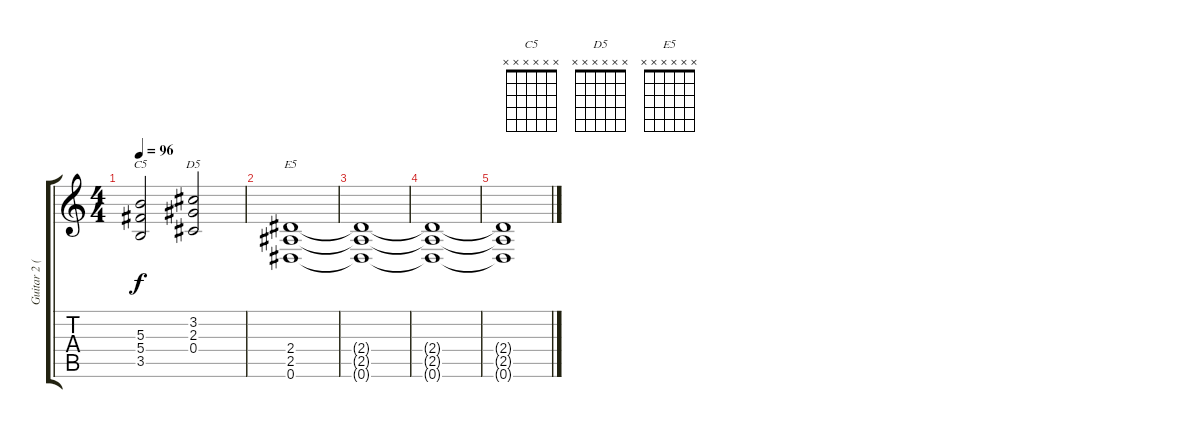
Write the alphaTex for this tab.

\track ("Guitar 2 (Izzy)" "Guitar 2 (") {instrument distortionguitar}
\staff {score tabs}
\tuning (Eb4 Bb3 Gb3 Db3 Ab2 Eb2) {hide}
\chord ("C5" x x x x x x)
\chord ("D5" x x x x x x)
\chord ("E5" x x x x x x)
\ts (4 4)
\tempo 96
\clef g2
\ks c
(5.3 5.4 3.5).2{ch "C5" dy f} (3.2 2.3 0.4).2{ch "D5"} |
(2.4 2.5 0.6).1{ch "E5"} |
(2.4{t} 2.5{t} 0.6{t}).1 |
(2.4{t} 2.5{t} 0.6{t}).1 |
(2.4{t} 2.5{t} 0.6{t}).1
